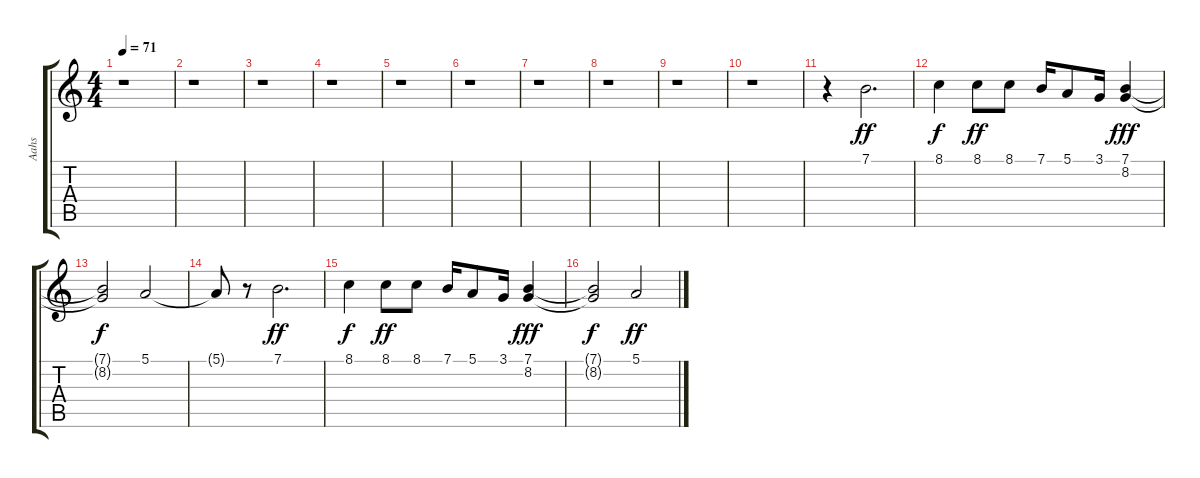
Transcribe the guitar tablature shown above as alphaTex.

\track ("Aahs" "Aahs") {instrument choiraahs}
\staff {score tabs}
\tuning (E4 B3 G3 D3 A2 E2) {hide}
\ts (4 4)
\tempo 71
\clef g2
\ks c
r.1{dy f} |
r.1 |
r.1 |
r.1 |
r.1 |
r.1 |
r.1 |
r.1 |
r.1 |
r.1 |
r.4 7.1.2{d dy ff} |
8.1.4{dy f} 8.1.8{dy ff} 8.1.8 7.1.16 5.1.8 3.1.16 (7.1 8.2).4{dy fff} |
(7.1{t} 8.2{t}).2{dy f} 5.1.2 |
5.1{t}.8 r.8 7.1.2{d dy ff} |
8.1.4{dy f} 8.1.8{dy ff} 8.1.8 7.1.16 5.1.8 3.1.16 (7.1 8.2).4{dy fff} |
(7.1{t} 8.2{t}).2{dy f} 5.1.2{dy ff}
